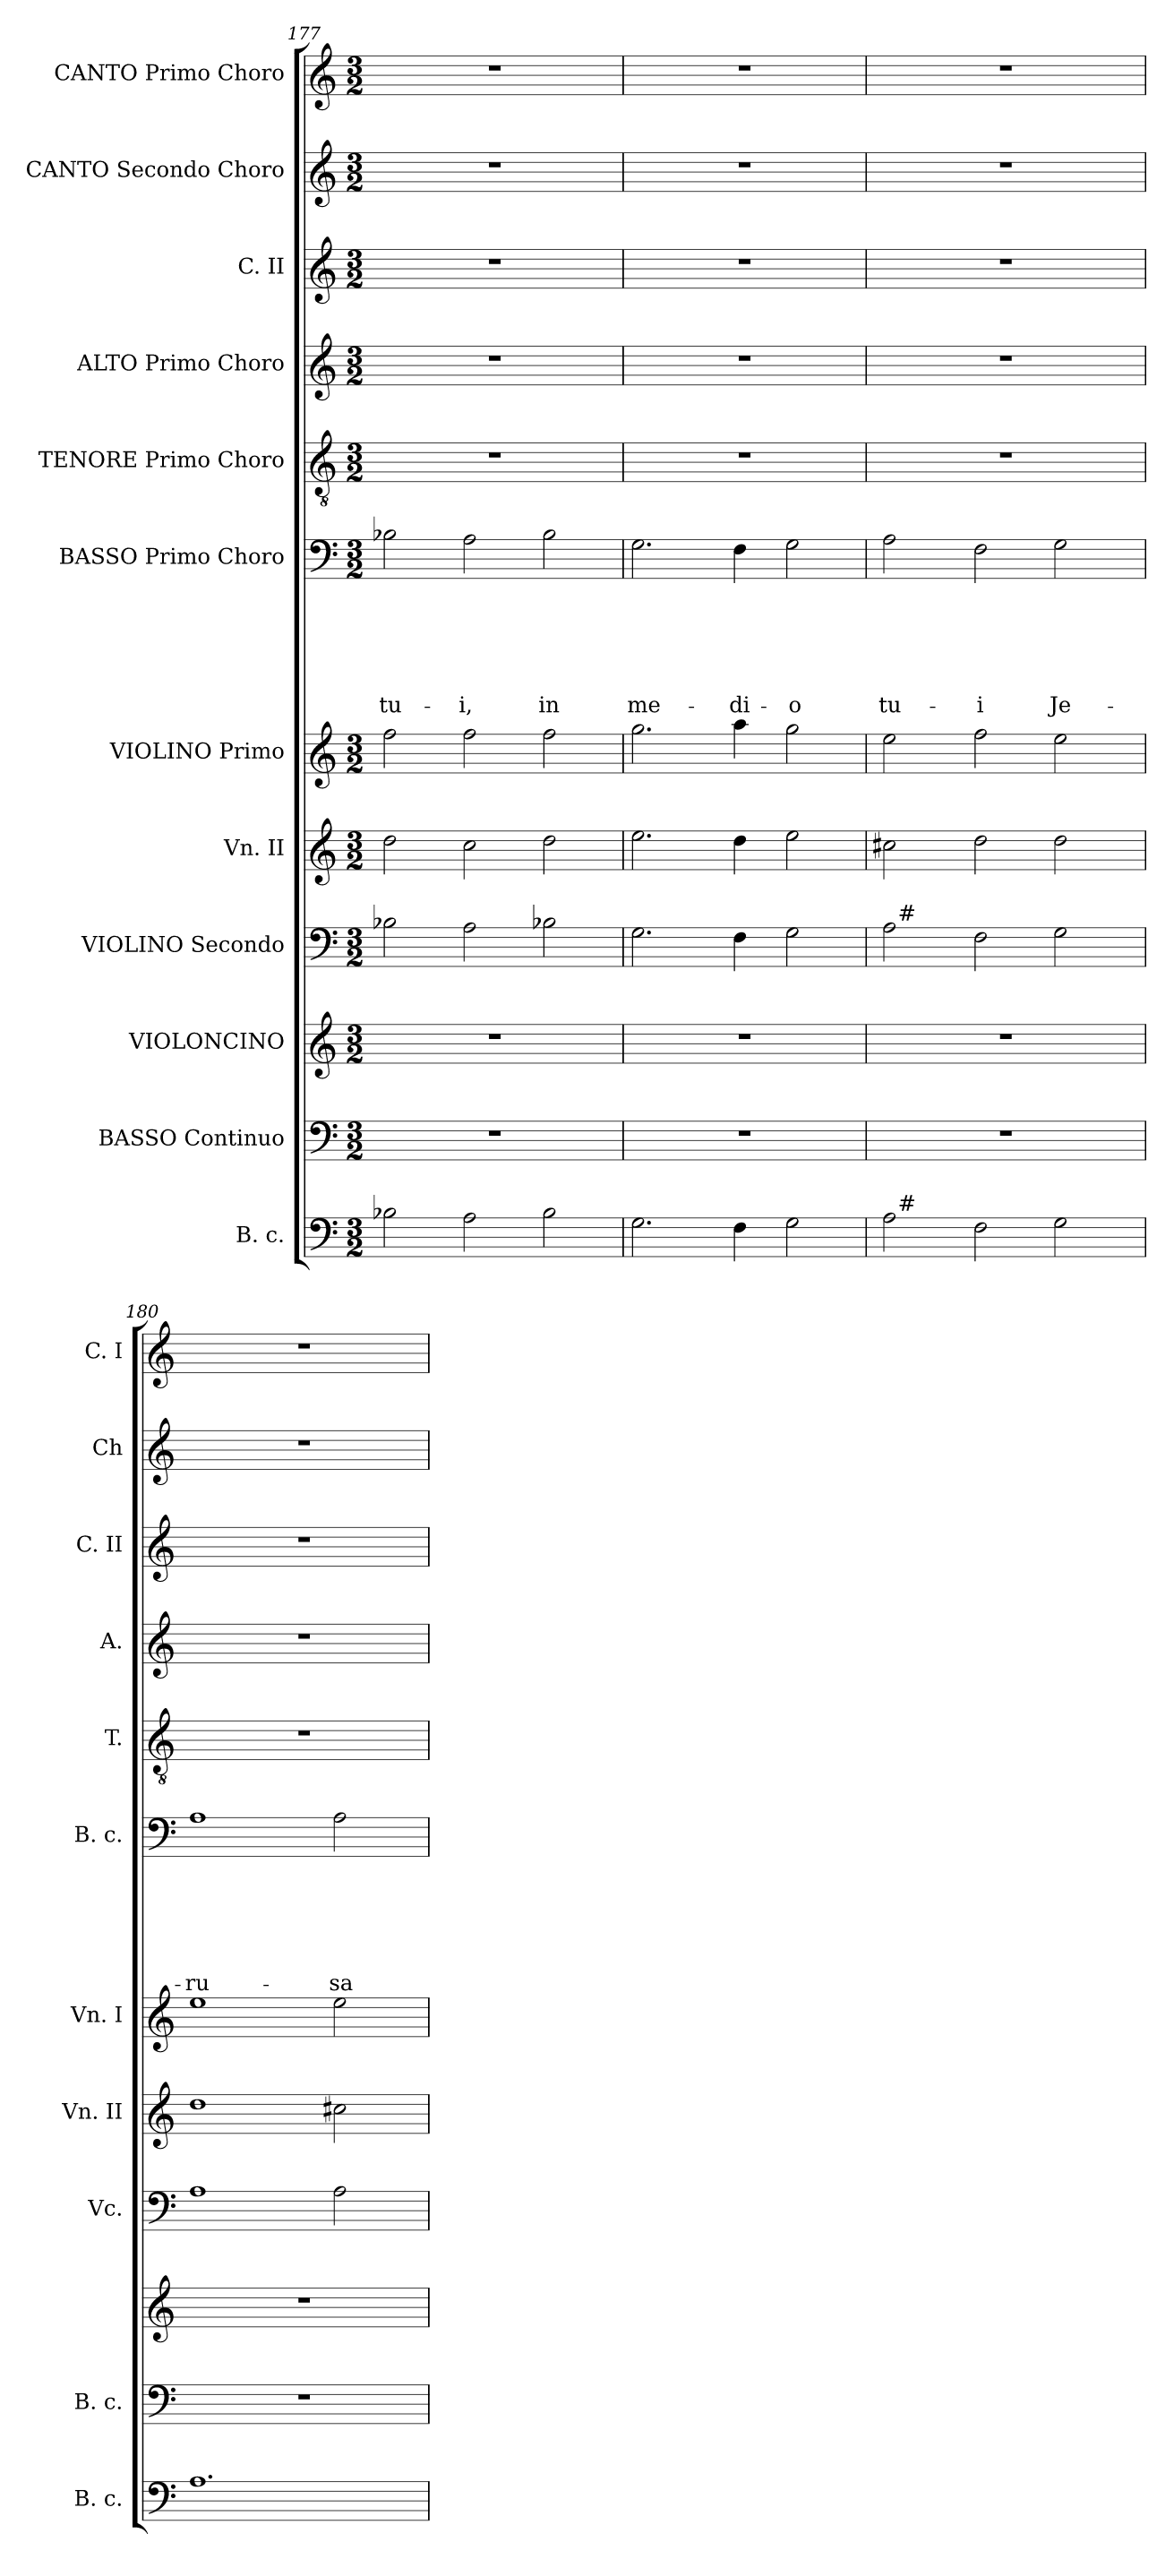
**kern	**kern	**kern	**kern	**kern	**kern	**kern	**text	**text	**text	**text	**text	**text	**kern	**kern	**kern	**kern	**kern
*part12	*part11	*part10	*part9	*part8	*part7	*part6	*part6	*part6	*part6	*part6	*part6	*part6	*part5	*part4	*part3	*part2	*part1
*staff12	*staff11	*staff10	*staff9	*staff8	*staff7	*staff6	*staff6	*staff6	*staff6	*staff6	*staff6	*staff6	*staff5	*staff4	*staff3	*staff2	*staff1
*I"B. c.	*I"BASSO Continuo	*I"VIOLONCINO	*I"VIOLINO Secondo	*I"Vn. II	*I"VIOLINO Primo	*I"BASSO Primo Choro	*	*	*	*	*	*	*I"TENORE Primo Choro	*I"ALTO Primo Choro	*I"C. II	*I"CANTO Secondo Choro	*I"CANTO Primo Choro
*I'B. c.	*I'B. c.	*	*I'Vc.	*I'Vn. II	*I'Vn. I	*I'B. c.	*	*	*	*	*	*	*I'T.	*I'A.	*I'C. II	*I'Ch	*I'C. I
*clefF4	*clefF4	*clefG2	*clefF4	*clefG2	*clefG2	*clefF4	*	*	*	*	*	*	*clefGv2	*clefG2	*clefG2	*clefG2	*clefG2
*	*ITrd7c12	*	*	*	*	*	*	*	*	*	*	*	*	*	*	*	*
*k[]	*k[]	*k[]	*k[]	*k[]	*k[]	*k[]	*	*	*	*	*	*	*k[]	*k[]	*k[]	*k[]	*k[]
*C:	*C:	*C:	*C:	*C:	*C:	*C:	*	*	*	*	*	*	*C:	*C:	*C:	*C:	*C:
*M3/2	*M3/2	*M3/2	*M3/2	*M3/2	*M3/2	*M3/2	*	*	*	*	*	*	*M3/2	*M3/2	*M3/2	*M3/2	*M3/2
=177	=177	=177	=177	=177	=177	=177	=177	=177	=177	=177	=177	=177	=177	=177	=177	=177	=177
!	!	!	!	!	!	!	!	!	!	!	!	!LO:LY:b	!	!	!	!	!
2B-X\	1.r	1.r	2B-X\	2dd\	2ff\	2B-X\	.	.	.	.	.	tu-	1.r	1.r	1.r	1.r	1.r
!	!	!	!	!	!	!	!	!	!	!	!	!LO:LY:b	!	!	!	!	!
2A\	.	.	2A\	2cc\	2ff\	2A\	.	.	.	.	.	-i,	.	.	.	.	.
!	!	!	!	!	!	!	!	!	!	!	!	!LO:LY:b	!	!	!	!	!
2B-\	.	.	2B-X\	2dd\	2ff\	2B-\	.	.	.	.	.	in	.	.	.	.	.
=178	=178	=178	=178	=178	=178	=178	=178	=178	=178	=178	=178	=178	=178	=178	=178	=178	=178
!	!	!	!	!	!	!	!	!	!	!	!	!LO:LY:b	!	!	!	!	!
2.G\	1.r	1.r	2.G\	2.ee\	2.gg\	2.G\	.	.	.	.	.	me-	1.r	1.r	1.r	1.r	1.r
!	!	!	!	!	!	!	!	!	!	!	!	!LO:LY:b	!	!	!	!	!
4F\	.	.	4F\	4dd\	4aa\	4F\	.	.	.	.	.	-di-	.	.	.	.	.
!	!	!	!	!	!	!	!	!	!	!	!	!LO:LY:b	!	!	!	!	!
2G\	.	.	2G\	2ee\	2gg\	2G\	.	.	.	.	.	-o	.	.	.	.	.
=179	=179	=179	=179	=179	=179	=179	=179	=179	=179	=179	=179	=179	=179	=179	=179	=179	=179
!	!	!	!	!	!	!	!	!	!	!	!	!LO:LY:b	!	!	!	!	!
*^	*	*	*^	*	*	*	*	*	*	*	*	*	*	*	*	*	*
2A\	32ryy	1.r	1.r	2A\	32ryy	2cc#i\	2ee\	2A\	.	.	.	.	.	tu-	1.r	1.r	1.r	1.r	1.r
!	!	!	!	!	!LO:TX:a:t=#	!	!	!	!	!	!	!	!	!	!	!	!	!	!
!	!LO:TX:a:t=#	!	!	!	!	!	!	!	!	!	!	!	!	!	!	!	!	!	!
.	1ryy	.	.	.	1ryy	.	.	.	.	.	.	.	.	.	.	.	.	.	.
!	!	!	!	!	!	!	!	!	!	!	!	!	!	!LO:LY:b	!	!	!	!	!
2F\	.	.	.	2F\	.	2dd\	2ff\	2F\	.	.	.	.	.	-i	.	.	.	.	.
!	!	!	!	!	!	!	!	!	!	!	!	!	!	!LO:LY:b	!	!	!	!	!
2G\	.	.	.	2G\	.	2dd\	2ee\	2G\	.	.	.	.	.	Je-	.	.	.	.	.
.	4...ryy	.	.	.	4...ryy	.	.	.	.	.	.	.	.	.	.	.	.	.	.
=180	=180	=180	=180	=180	=180	=180	=180	=180	=180	=180	=180	=180	=180	=180	=180	=180	=180	=180	=180
!	!	!	!	!	!	!	!	!	!	!	!	!	!	!LO:LY:b	!	!	!	!	!
*v	*v	*	*	*v	*v	*	*	*	*	*	*	*	*	*	*	*	*	*	*
1.A	1.r	1.r	1A	1dd	1ee	1A	.	.	.	.	.	-ru-	1.r	1.r	1.r	1.r	1.r
!	!	!	!	!	!	!	!	!	!	!	!	!LO:LY:b	!	!	!	!	!
.	.	.	2A\	2cc#X\	2ee\	2A\	.	.	.	.	.	-sa-	.	.	.	.	.
=	=	=	=	=	=	=	=	=	=	=	=	=	=	=	=	=	=
*-	*-	*-	*-	*-	*-	*-	*-	*-	*-	*-	*-	*-	*-	*-	*-	*-	*-
